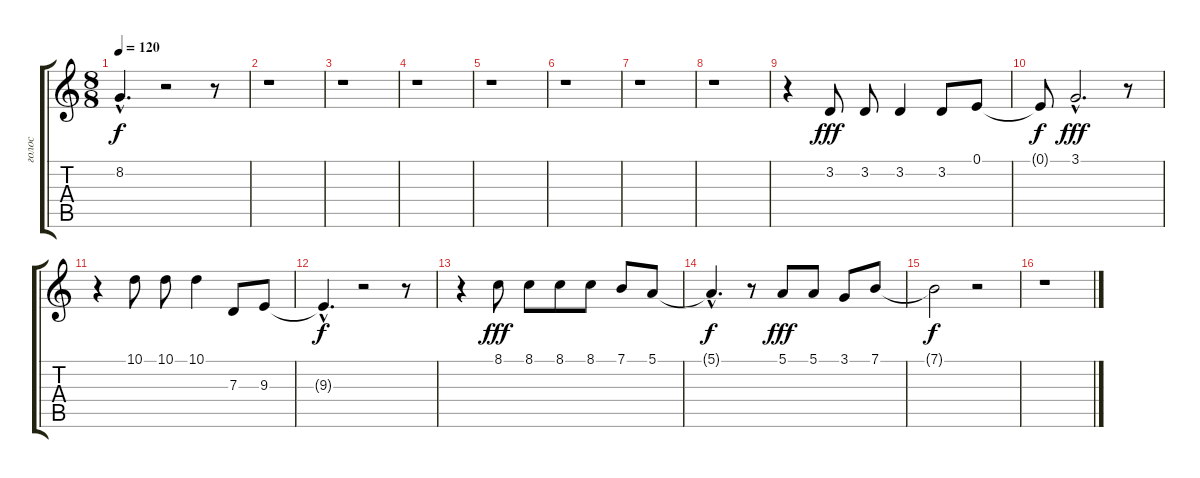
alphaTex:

\track ("голос" "голос") {instrument flute}
\staff {score tabs}
\tuning (E4 B3 G3 D3 A2 E2) {hide}
\ts (8 8)
\tempo 120
\clef g2
\ks c
8.2{hac t}.4{d dy f} r.2 r.8 |
r.1 |
r.1 |
r.1 |
r.1 |
r.1 |
r.1 |
r.1 |
r.4 3.2.8{dy fff} 3.2.8 3.2.4 3.2.8 0.1.8 |
0.1{t}.8{dy f} 3.1{hac}.2{d dy fff} r.8 |
r.4 10.1.8 10.1.8 10.1.4 7.3.8 9.3.8 |
9.3{hac t}.4{d dy f} r.2 r.8 |
r.4 8.1.8{dy fff} 8.1.8 8.1.8 8.1.8 7.1.8 5.1.8 |
5.1{hac t}.4{d dy f} r.8 5.1.8{dy fff} 5.1.8 3.1.8 7.1.8 |
7.1{t}.2{dy f} r.2 |
r.1
